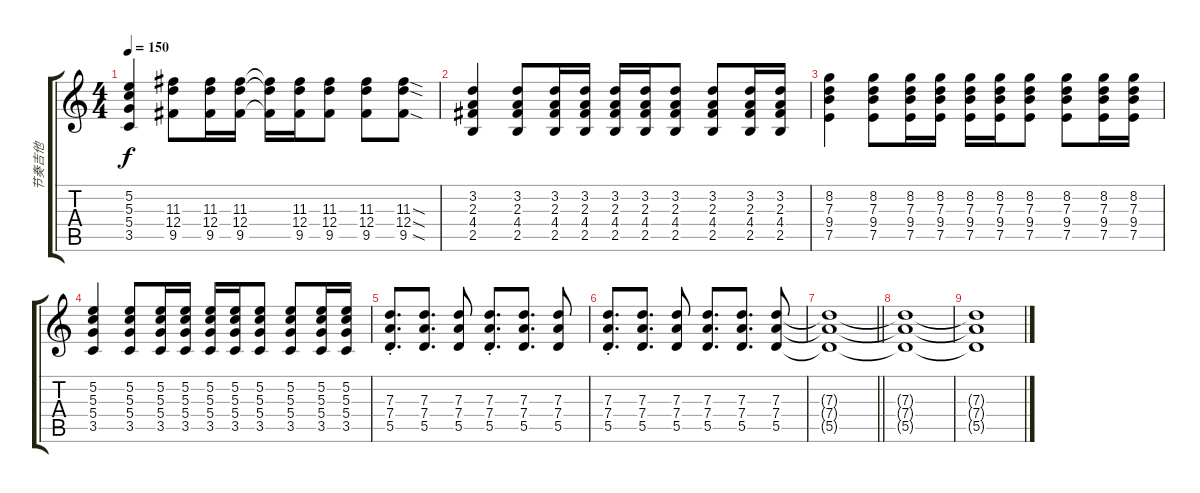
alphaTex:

\track ("节奏吉他" "节奏吉他") {instrument overdrivenguitar}
\staff {score tabs}
\tuning (E4 B3 G3 D3 A2 E2) {hide}
\ts (4 4)
\tempo 150
\clef g2
\ks c
(5.2 5.3 5.4 3.5).4{dy f} (11.3 12.4 9.5).8 (11.3 12.4 9.5).16 (11.3 12.4 9.5).16 (11.3{t} 12.4{t} 9.5{t}).16 (11.3 12.4 9.5).16 (11.3 12.4 9.5).8 (11.3 12.4 9.5).8 (11.3{sod} 12.4{sod} 9.5{sod}).8 |
(3.2 2.3 4.4 2.5).4 (3.2 2.3 4.4 2.5).8 (3.2 2.3 4.4 2.5).16 (3.2 2.3 4.4 2.5).16 (3.2 2.3 4.4 2.5).16 (3.2 2.3 4.4 2.5).16 (3.2 2.3 4.4 2.5).8 (3.2 2.3 4.4 2.5).8 (3.2 2.3 4.4 2.5).16 (3.2 2.3 4.4 2.5).16 |
(8.2 7.3 9.4 7.5).4 (8.2 7.3 9.4 7.5).8 (8.2 7.3 9.4 7.5).16 (8.2 7.3 9.4 7.5).16 (8.2 7.3 9.4 7.5).16 (8.2 7.3 9.4 7.5).16 (8.2 7.3 9.4 7.5).8 (8.2 7.3 9.4 7.5).8 (8.2 7.3 9.4 7.5).16 (8.2 7.3 9.4 7.5).16 |
(5.2 5.3 5.4 3.5).4 (5.2 5.3 5.4 3.5).8 (5.2 5.3 5.4 3.5).16 (5.2 5.3 5.4 3.5).16 (5.2 5.3 5.4 3.5).16 (5.2 5.3 5.4 3.5).16 (5.2 5.3 5.4 3.5).8 (5.2 5.3 5.4 3.5).8 (5.2 5.3 5.4 3.5).16 (5.2 5.3 5.4 3.5).16 |
(7.3{st} 7.4{st} 5.5{st}).8{d} (7.3 7.4 5.5).8{d} (7.3 7.4 5.5).8 (7.3{st} 7.4{st} 5.5{st}).8{d} (7.3 7.4 5.5).8{d} (7.3 7.4 5.5).8 |
(7.3{st} 7.4{st} 5.5{st}).8{d} (7.3 7.4 5.5).8{d} (7.3 7.4 5.5).8 (7.3 7.4 5.5).8{d} (7.3 7.4 5.5).8{d} (7.3 7.4 5.5).8 |
\barLineRight lightlight
(7.3{t} 7.4{t} 5.5{t}).1 |
(7.3{t} 7.4{t} 5.5{t}).1 |
(7.3{t} 7.4{t} 5.5{t}).1
